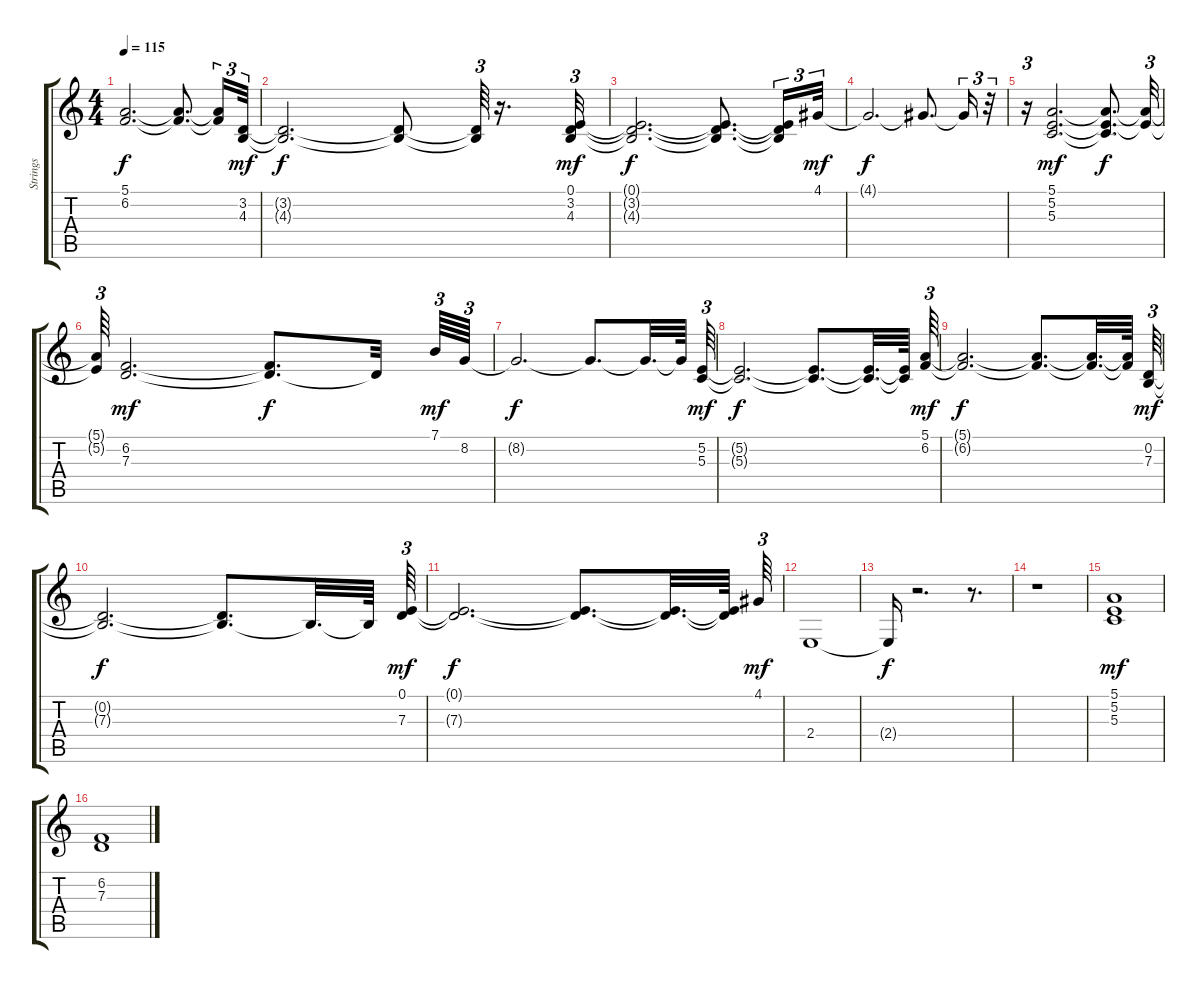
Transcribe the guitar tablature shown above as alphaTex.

\track ("Strings " "Strings ") {instrument stringensemble1}
\staff {score tabs}
\tuning (E4 B3 G3 D3 A2 E2) {hide}
\ts (4 4)
\tempo 115
\clef g2
\ks c
(5.1{t} 6.2{t}).2{d dy f} (5.1{t} 6.2{t}).8{d} (5.1{t} 6.2{t}).16{tu (3 2)} (3.2 4.3).32{tu (3 2) dy mf} |
(3.2{t} 4.3{t}).2{d dy f} (3.2{t} 4.3{t}).8 (3.2{t} 4.3{t}).64{tu (3 2)} r.16{d} (0.1 3.2 4.3).32{tu (3 2) dy mf} |
(0.1{t} 3.2{t} 4.3{t}).2{d dy f} (0.1{t} 3.2{t} 4.3{t}).8{d} (0.1{t} 3.2{t} 4.3{t}).16{tu (3 2)} 4.1.32{tu (3 2) dy mf} |
4.1{t}.2{d dy f} 4.1{t}.8{d} 4.1{t}.16{tu (3 2)} r.32{tu (3 2)} |
r.16{tu (3 2)} (5.1 5.2 5.3).2{d dy mf} (5.1{t} 5.2{t} 5.3{t}).8{d dy f} (5.1{t} 5.2{t}).32{tu (3 2)} |
(5.1{t} 5.2{t}).64{tu (3 2)} (6.2 7.3).2{d dy mf} (6.2{t} 7.3{t}).8{d dy f} 7.3{t}.32 7.1.64{tu (3 2) dy mf} 8.2.64{tu (3 2)} |
8.2{t}.2{d dy f} 8.2{t}.8{d} 8.2{t}.32{d} 8.2{t}.64 (5.2 5.3).64{tu (3 2) dy mf} |
(5.2{t} 5.3{t}).2{d dy f} (5.2{t} 5.3{t}).8{d} (5.2{t} 5.3{t}).32{d} (5.2{t} 5.3{t}).64 (5.1 6.2).64{tu (3 2) dy mf} |
(5.1{t} 6.2{t}).2{d dy f} (5.1{t} 6.2{t}).8{d} (5.1{t} 6.2{t}).32{d} (5.1{t} 6.2{t}).64 (0.2 7.3).64{tu (3 2) dy mf} |
(0.2{t} 7.3{t}).2{d dy f} (0.2{t} 7.3{t}).8{d} 0.2{t}.32{d} 0.2{t}.64 (0.1 7.3).64{tu (3 2) dy mf} |
(0.1{t} 7.3{t}).2{d dy f} (0.1{t} 7.3{t}).8{d} (0.1{t} 7.3{t}).32{d} (0.1{t} 7.3{t}).64 4.1.64{tu (3 2) dy mf} |
2.4.1 |
2.4{t}.16{dy f} r.2{d} r.8{d} |
r.1 |
(5.1 5.2 5.3).1{dy mf} |
(6.2 7.3).1
